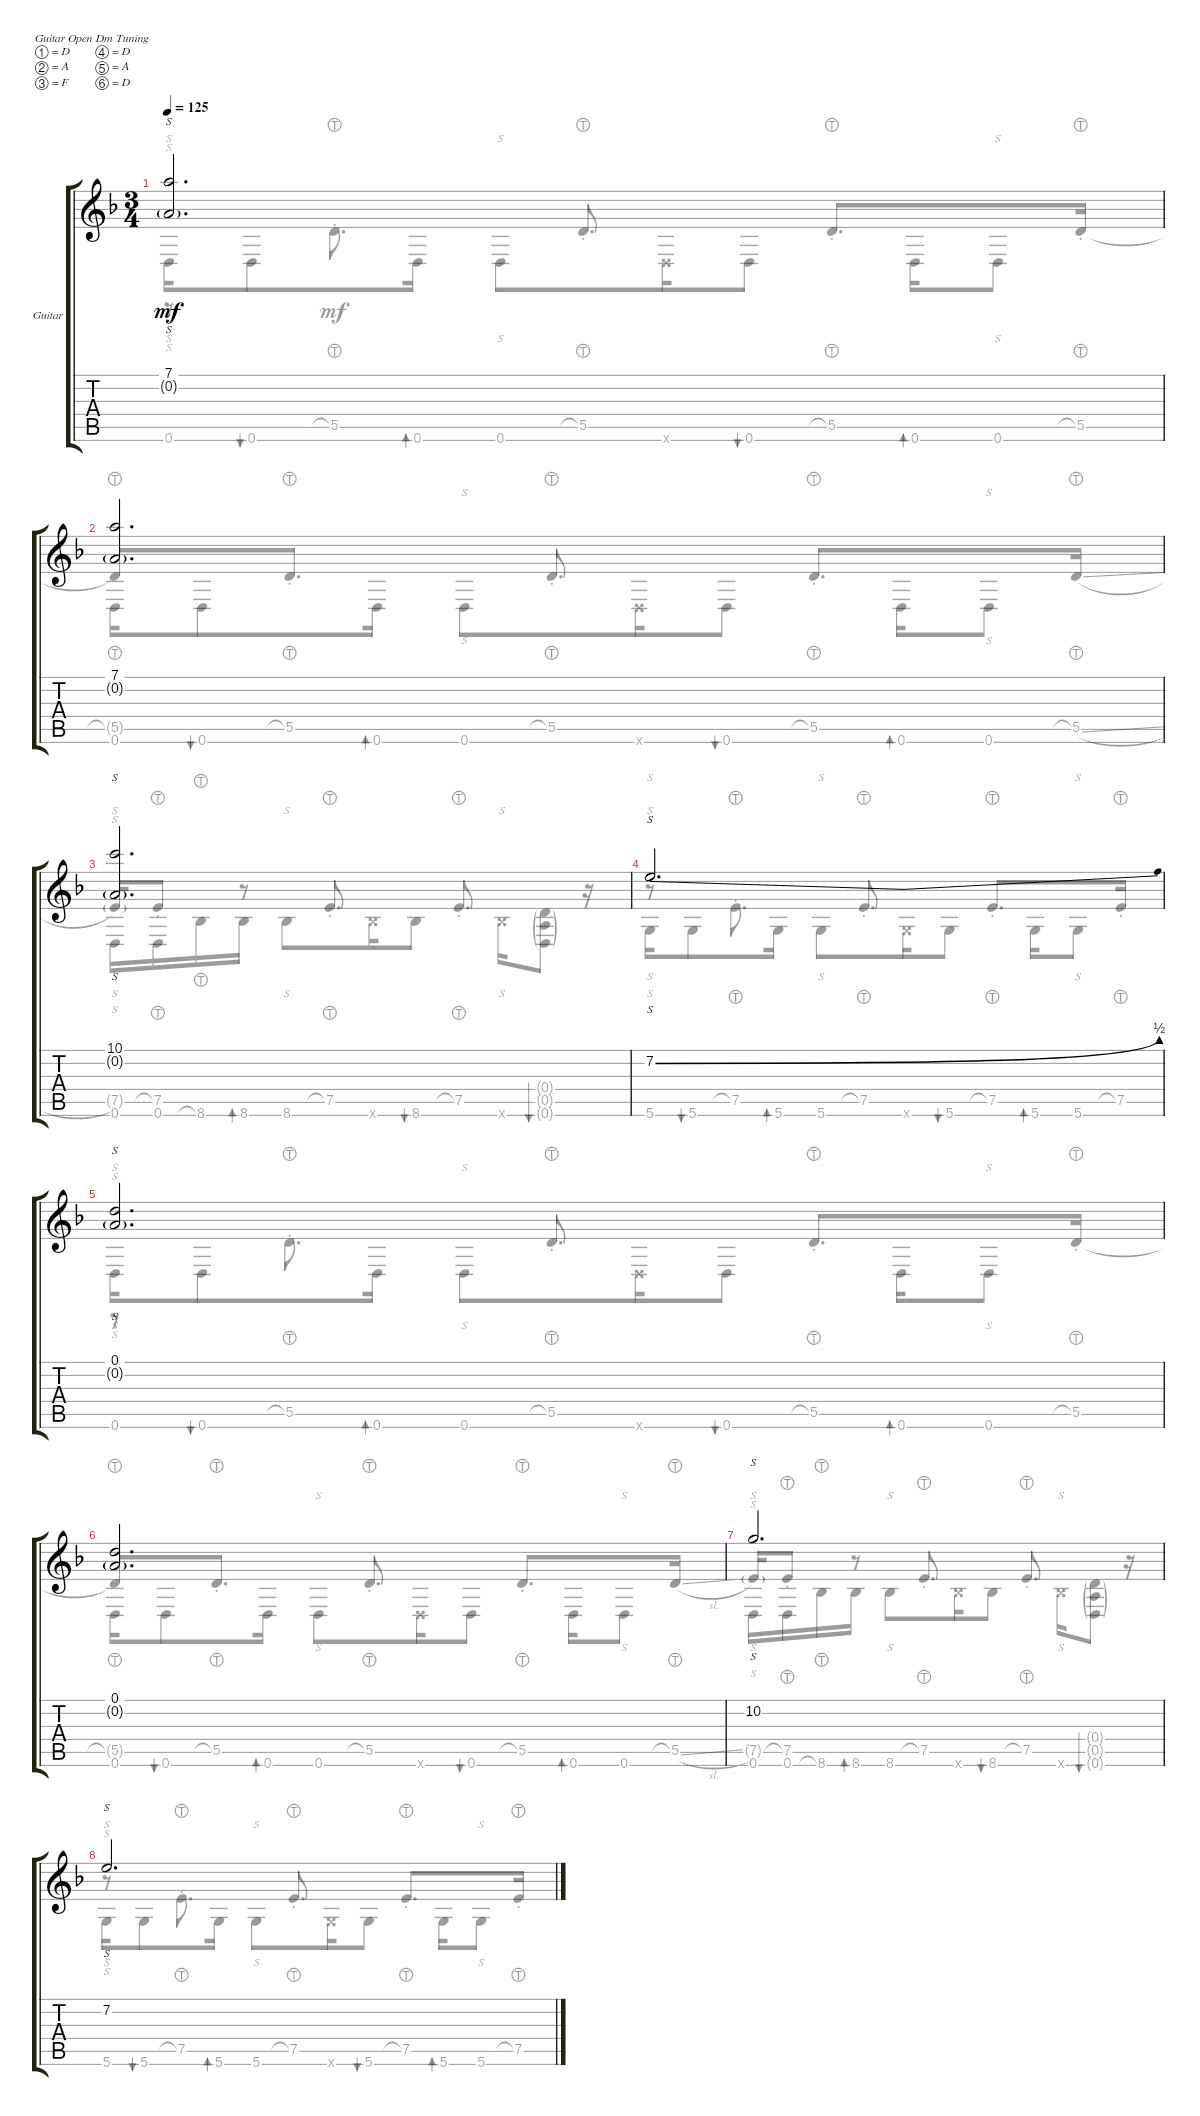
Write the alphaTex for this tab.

\defaultSystemsLayout 4
\bracketExtendMode groupsimilarinstruments
\firstSystemTrackNameOrientation horizontal
\otherSystemsTrackNameOrientation horizontal
\track ("Acoustic Guitar" "Guitar") {instrument acousticguitarsteel}
\staff {score tabs}
\tuning (D4 A3 F3 D3 A2 D2)
\voice
\ts (3 4)
\tempo 125
\clef g2
\ks dminor
(7.1{acc forcenatural} 0.2{g acc forcenatural}).2{s d dy mf beam Up} |
(7.1{acc forcenatural} 0.2{g acc forcenatural}).2{d beam Up} |
(0.2{g acc forcenatural} 10.1{acc forcenatural}).2{s d beam Up} |
7.2{be (bend 0 0 33.6 2) acc forcenatural}.2{s d beam Up} |
(0.1{acc forcenatural} 0.2{g acc forcenatural}).2{s d beam Up} |
(0.1{acc forcenatural} 0.2{g acc forcenatural}).2{d beam Up} |
10.2{acc forcenatural}.2{s d beam Up} |
7.2{acc forcenatural}.2{s d beam Up}
\voice
\clef g2
\ottava regular
\simile none
\ks dminor
0.6{acc forcenatural}.16{s dy mf beam Down} 0.6{acc forcenatural}.8{bu 240 beam Down} 0.6{acc forcenatural}.16{bd 120 beam Down} 0.6{acc forcenatural}.8{s beam Down} 0.6{x acc forcenatural}.16{beam Down} 0.6{acc forcenatural}.8{bu 119 beam Down} 0.6{acc forcenatural}.16{bd 118 beam Down} 0.6{acc forcenatural}.8{s beam Down} |
0.6{acc forcenatural}.16{beam Down} 0.6{acc forcenatural}.8{bu 240 beam Down} 0.6{acc forcenatural}.16{bd 120 beam Down} 0.6{acc forcenatural}.8{s beam Down} 0.6{x acc forcenatural}.16{beam Down} 0.6{acc forcenatural}.8{bu 119 beam Down} 0.6{acc forcenatural}.16{bd 118 beam Down} 0.6{acc forcenatural}.8{s beam Down} |
0.6{acc forcenatural}.16{s beam Down} 0.6{acc forcenatural}.16{beam Down} 8.6{lht acc b}.16{beam Down} 8.6{acc b}.16{bd 30 beam Down} 8.6{acc b}.8{s beam Down} 8.6{x acc b}.16{beam Down} 8.6{acc b}.8{bu 30 beam Down} 8.6{x acc b}.16{s beam Down} (0.6{g acc forcenatural} 0.5{g acc forcenatural} 0.4{g acc forcenatural}).8{bu 30 beam Down} |
5.6{acc forcenatural}.16{s beam Down} 5.6{acc forcenatural}.8{bu 240 beam Down} 5.6{acc forcenatural}.16{bd 120 beam Down} 5.6{acc forcenatural}.8{s beam Down} 5.6{x acc forcenatural}.16{beam Down} 5.6{acc forcenatural}.8{bu 119 beam Down} 5.6{acc forcenatural}.16{bd 118 beam Down} 5.6{acc forcenatural}.8{s beam Down} |
0.6{acc forcenatural}.16{s beam Down} 0.6{acc forcenatural}.8{bu 240 beam Down} 0.6{acc forcenatural}.16{bd 120 beam Down} 0.6{acc forcenatural}.8{s beam Down} 0.6{x acc forcenatural}.16{beam Down} 0.6{acc forcenatural}.8{bu 119 beam Down} 0.6{acc forcenatural}.16{bd 118 beam Down} 0.6{acc forcenatural}.8{s beam Down} |
0.6{acc forcenatural}.16{beam Down} 0.6{acc forcenatural}.8{bu 240 beam Down} 0.6{acc forcenatural}.16{bd 120 beam Down} 0.6{acc forcenatural}.8{s beam Down} 0.6{x acc forcenatural}.16{beam Down} 0.6{acc forcenatural}.8{bu 119 beam Down} 0.6{acc forcenatural}.16{bd 118 beam Down} 0.6{acc forcenatural}.8{s beam Down} |
0.6{acc forcenatural}.16{s beam Down} 0.6{acc forcenatural}.16{beam Down} 8.6{lht acc b}.16{beam Down} 8.6{acc b}.16{bd 30 beam Down} 8.6{acc b}.8{s beam Down} 8.6{x acc b}.16{beam Down} 8.6{acc b}.8{bu 30 beam Down} 8.6{x acc b}.16{s beam Down} (0.6{g acc forcenatural} 0.5{g acc forcenatural} 0.4{g acc forcenatural}).8{bu 30 beam Down} |
5.6{acc forcenatural}.16{s beam Down} 5.6{acc forcenatural}.8{bu 240 beam Down} 5.6{acc forcenatural}.16{bd 120 beam Down} 5.6{acc forcenatural}.8{s beam Down} 5.6{x acc forcenatural}.16{beam Down} 5.6{acc forcenatural}.8{bu 119 beam Down} 5.6{acc forcenatural}.16{bd 118 beam Down} 5.6{acc forcenatural}.8{s beam Down}
\voice
\clef g2
\ottava regular
\simile none
\ks dminor
r.8{s dy mf beam Down} 5.5{lht st acc forcenatural}.8{d beam Up} 5.5{lht st acc forcenatural}.8{d beam Up} 5.5{lht st acc forcenatural}.8{d beam Up} 5.5{lht st acc forcenatural}.16{beam Up} |
5.5{lht t acc forcenatural}.8{beam Up} 5.5{lht st acc forcenatural}.8{d beam Up} 5.5{lht st acc forcenatural}.8{d beam Up} 5.5{lht st acc forcenatural}.8{d beam Up} 5.5{sl lht acc forcenatural}.16{beam Up} |
7.5{g acc forcenatural}.16{s beam Up} 7.5{lht st acc forcenatural}.8{beam Up} r.8{bd 0 beam Up} 7.5{lht st acc forcenatural}.8{d beam Up} 7.5{lht st acc forcenatural}.8{d beam Up} r.16{beam Up} |
r.8{s beam Down} 7.5{lht st acc forcenatural}.8{d beam Up} 7.5{lht st acc forcenatural}.8{d beam Up} 7.5{lht st acc forcenatural}.8{d beam Up} 7.5{lht st acc forcenatural}.16{beam Up} |
r.8{s beam Down} 5.5{lht st acc forcenatural}.8{d beam Up} 5.5{lht st acc forcenatural}.8{d beam Up} 5.5{lht st acc forcenatural}.8{d beam Up} 5.5{lht st acc forcenatural}.16{beam Up} |
5.5{lht t acc forcenatural}.8{beam Up} 5.5{lht st acc forcenatural}.8{d beam Up} 5.5{lht st acc forcenatural}.8{d beam Up} 5.5{lht st acc forcenatural}.8{d beam Up} 5.5{sl lht acc forcenatural}.16{beam Up} |
7.5{g acc forcenatural}.16{s beam Up} 7.5{lht st acc forcenatural}.8{beam Up} r.8{bd 0 beam Up} 7.5{lht st acc forcenatural}.8{d beam Up} 7.5{lht st acc forcenatural}.8{d beam Up} r.16{beam Up} |
r.8{s beam Down} 7.5{lht st acc forcenatural}.8{d beam Up} 7.5{lht st acc forcenatural}.8{d beam Up} 7.5{lht st acc forcenatural}.8{d beam Up} 7.5{lht st acc forcenatural}.16{beam Up}
